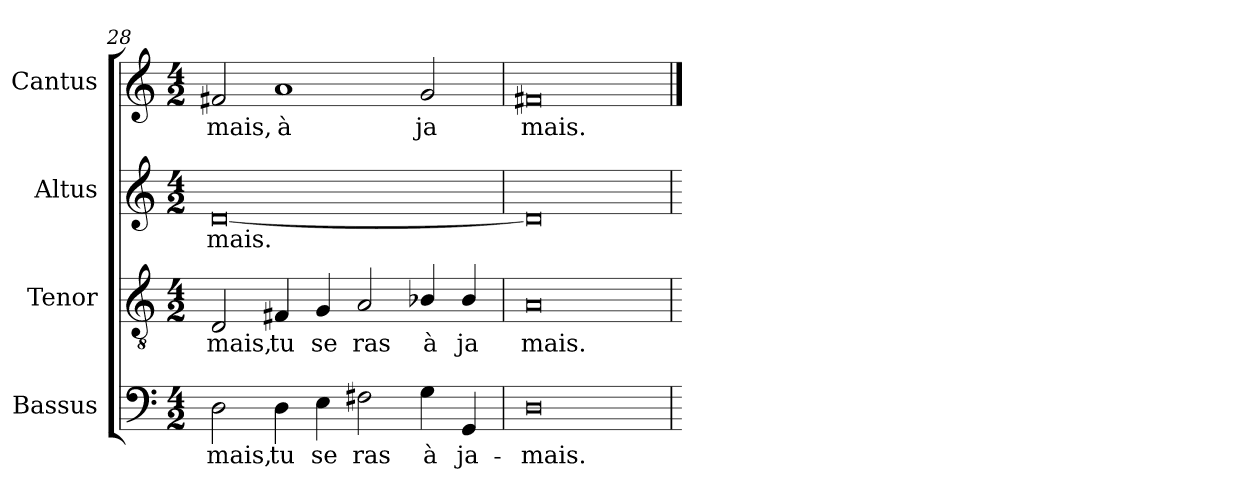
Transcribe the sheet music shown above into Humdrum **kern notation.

**kern	**text	**kern	**text	**kern	**text	**kern	**text
*part4	*part4	*part3	*part3	*part2	*part2	*part1	*part1
*staff4	*staff4	*staff3	*staff3	*staff2	*staff2	*staff1	*staff1
*I"Bassus	*	*I"Tenor	*	*I"Altus	*	*I"Cantus	*
*clefF4	*	*clefGv2	*	*clefG2	*	*clefG2	*
*M4/2	*	*M4/2	*	*M4/2	*	*M4/2	*
=28	=28	=28	=28	=28	=28	=28	=28
!	!LO:LY:b:cj	!	!LO:LY:b:cj	!	!LO:LY:b	!	!LO:LY:b:cj
2D\	-mais,	2D/	mais,	[<0d	mais.	2f#X/	mais,
!	!LO:LY:b:cj	!	!LO:LY:b:cj	!	!	!	!LO:LY:b:cj
4D\	tu	4F#X/	tu	.	.	1a	à
!	!LO:LY:b:cj	!	!LO:LY:b:cj	!	!	!	!
4E\	se	4G/	se	.	.	.	.
!	!LO:LY:b:cj	!	!LO:LY:b:cj	!	!	!	!
2F#X\	ras	2A/	ras	.	.	.	.
!	!LO:LY:b:cj	!	!LO:LY:b:cj	!	!	!	!LO:LY:b:cj
4G\	à	4B-X/	à	.	.	2g/	ja
!	!LO:LY:b:cj	!	!LO:LY:b:cj	!	!	!	!
4GG/	ja-	4B-/	ja	.	.	.	.
=29	=29	=29	=29	=29	=29	=29	=29
!	!LO:LY:b:cj	!	!LO:LY:b:cj	!	!	!	!LO:LY:b:cj
0D	-mais.	0A	mais.	0d]	.	0f#X	mais.
=	==	=	==	=	==	==	==
*-	*-	*-	*-	*-	*-	*-	*-
